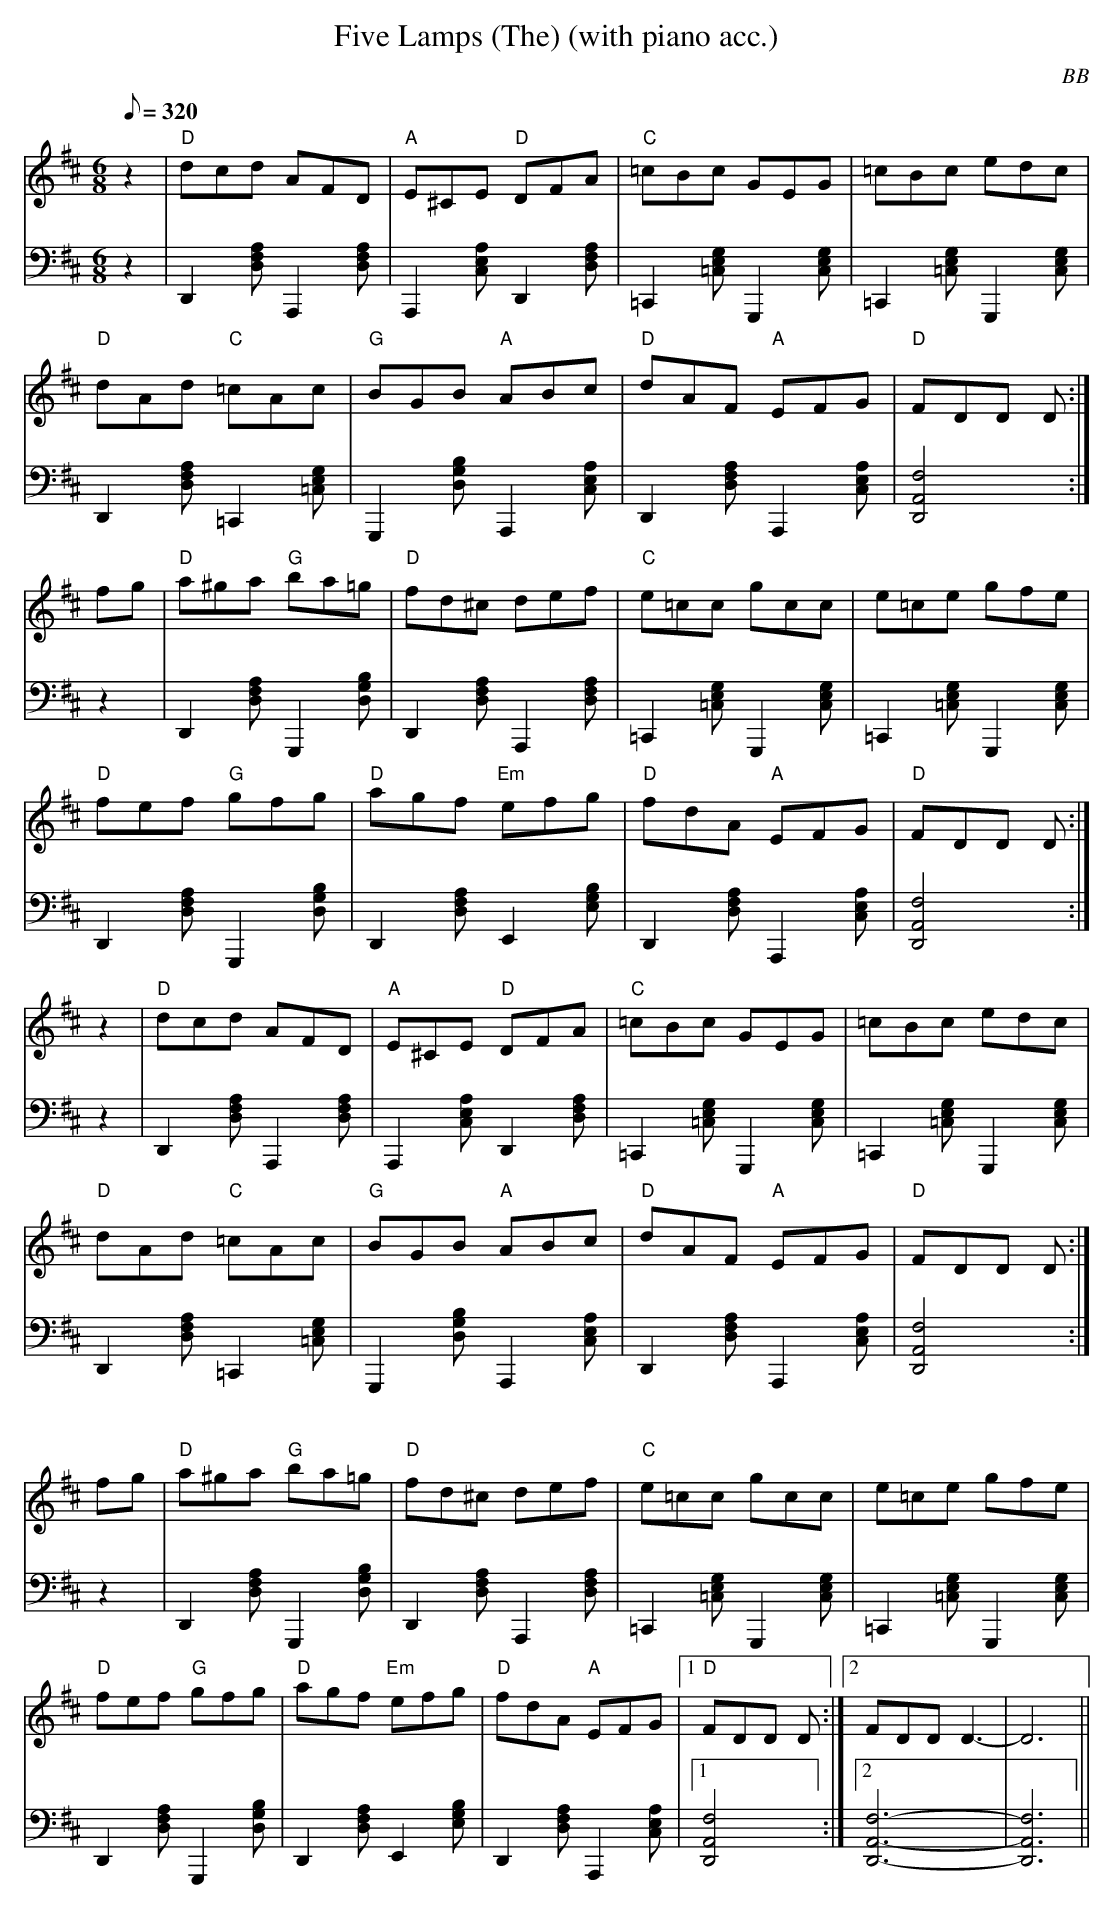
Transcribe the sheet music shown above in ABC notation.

X:1
T: Five Lamps (The) (with piano acc.)
C: BB
L: 1/8
M: 6/8
Q: 1/8=320
V: 1 program 1 73 %flute
V: 2 volume=70 clef=bass m=D program 1 01
K: D
[V:1] z2 | "D" dcd AFD | "A"E^CE "D"DFA | "C"=cBc GEG | =cBc edc |
[V:2] z2|D,2[AFD]A,,2[AFD]|A,,2[ACE]D,2[AFD]|=C,2[EG=C]G,,2[EGC]|=C,2[EG=C]G,,2[EGC]|
[V:1] "D"dAd "C"=cAc | "G"BGB "A"ABc | "D"dAF "A"EFG | "D"FDD D :|
[V:2] D,2[AFD]=C,2[EG=C]|G,,2[GBD]A,,2[ACE]|D,2[AFD]A,,2[ACE]|[D,4A,4F4]:|
[V:1] fg|"D"a^ga "G"ba=g | "D"fd^c def | "C"e=cc gcc | e=ce gfe |
[V:2] z2|D,2[FAD]G,,2[GBD]|D,2[AFD]A,,2[AFD]|=C,2[EG=C]G,,2[EGC]|=C,2[EG=C]G,,2[EGC]|
[V:1] "D"fef "G"gfg | "D"agf "Em"efg | "D"fdA "A"EFG | "D"FDD D :|
[V:2] D,2[FAD]G,,2[GBD]|D,2[FAD]E,2[EGB]|D,2[FAD]A,,2[ACE]|[D,4A,4F4]:|
[V:1] z2 | "D" dcd AFD | "A"E^CE "D"DFA | "C"=cBc GEG | =cBc edc |
[V:2] z2|D,2[AFD]A,,2[AFD]|A,,2[ACE]D,2[AFD]|=C,2[EG=C]G,,2[EGC]|=C,2[EG=C]G,,2[EGC]|
[V:1] "D"dAd "C"=cAc | "G"BGB "A"ABc | "D"dAF "A"EFG | "D"FDD D :|
[V:2] D,2[AFD]=C,2[EG=C]|G,,2[GBD]A,,2[ACE]|D,2[AFD]A,,2[ACE]|[D,4A,4F4]:|
[V:1] fg|"D"a^ga "G"ba=g | "D"fd^c def | "C"e=cc gcc | e=ce gfe |
[V:2] z2|D,2[FAD]G,,2[GBD]|D,2[AFD]A,,2[AFD]|=C,2[EG=C]G,,2[EGC]|=C,2[EG=C]G,,2[EGC]|
[V:1] "D"fef "G"gfg | "D"agf "Em"efg | "D"fdA "A"EFG |1 "D"FDD D :|2 FDD D3-|D6||
[V:2] D,2[FAD]G,,2[GBD]|D,2[FAD]E,2[EGB]|D,2[FAD]A,,2[ACE]|1 [D,4A,4F4]:|2\
[D,6-A,6-F6-]|[D,6A,6F6]||
